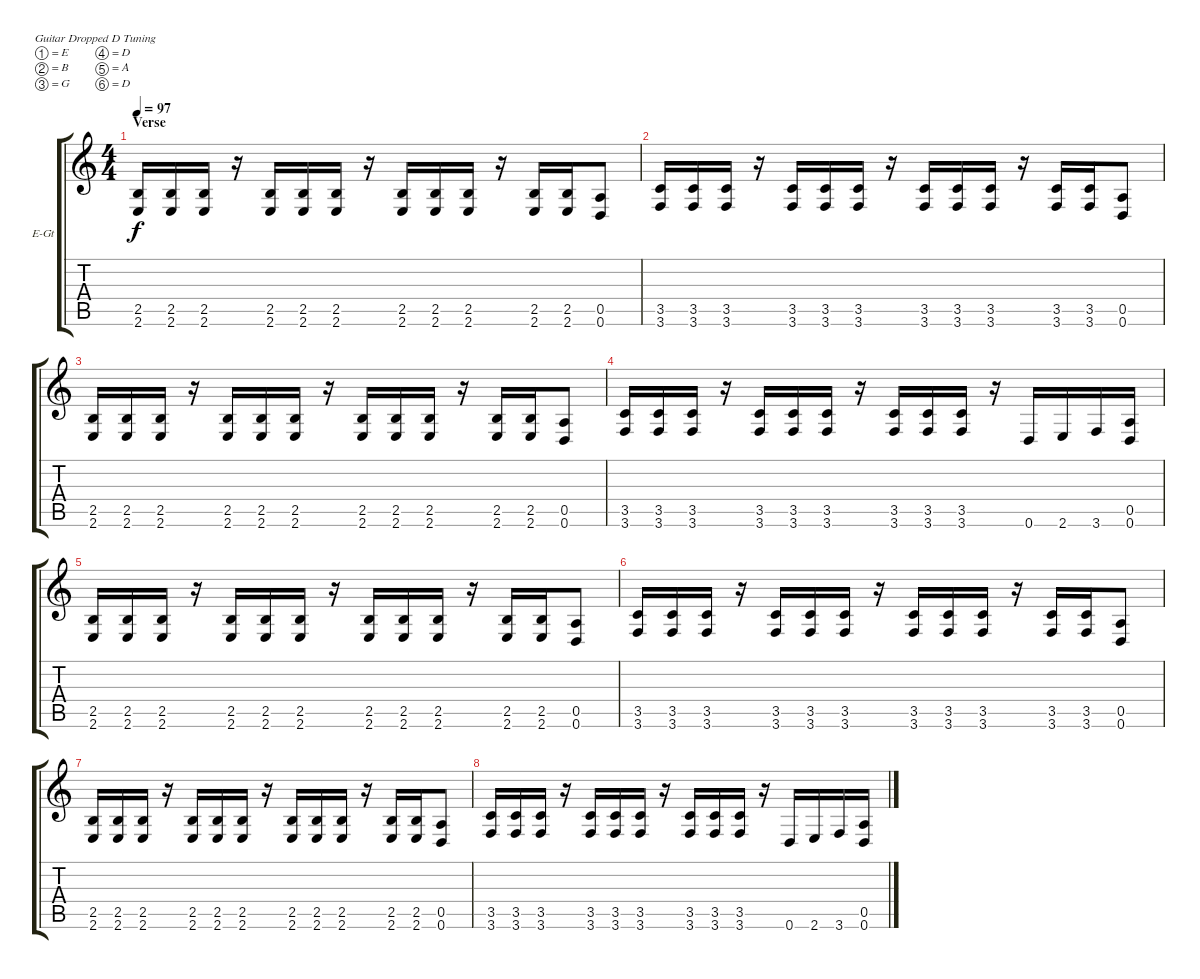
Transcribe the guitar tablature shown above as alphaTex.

\bracketExtendMode groupsimilarinstruments
\firstSystemTrackNameOrientation horizontal
\otherSystemsTrackNameOrientation horizontal
\track ("Jerry Horton" "E-Gt") {instrument distortionguitar}
\staff {score tabs}
\tuning (E4 B3 G3 D3 A2 D2)
\ts (4 4)
\section ("" "Verse")
\tempo 97
\clef g2
\ks c
(2.5 2.6).16{dy f} (2.5 2.6).16 (2.5 2.6).16 r.16 (2.5 2.6).16 (2.5 2.6).16 (2.5 2.6).16 r.16 (2.5 2.6).16 (2.5 2.6).16 (2.5 2.6).16 r.16 (2.5 2.6).16 (2.5 2.6).16 (0.5 0.6).8 |
(3.5 3.6).16 (3.5 3.6).16 (3.5 3.6).16 r.16 (3.5 3.6).16 (3.5 3.6).16 (3.5 3.6).16 r.16 (3.5 3.6).16 (3.5 3.6).16 (3.5 3.6).16 r.16 (3.5 3.6).16 (3.5 3.6).16 (0.6 0.5).8 |
(2.5 2.6).16 (2.5 2.6).16 (2.5 2.6).16 r.16 (2.5 2.6).16 (2.5 2.6).16 (2.5 2.6).16 r.16 (2.5 2.6).16 (2.5 2.6).16 (2.5 2.6).16 r.16 (2.5 2.6).16 (2.5 2.6).16 (0.5 0.6).8 |
(3.5 3.6).16 (3.5 3.6).16 (3.5 3.6).16 r.16 (3.5 3.6).16 (3.5 3.6).16 (3.5 3.6).16 r.16 (3.5 3.6).16 (3.5 3.6).16 (3.5 3.6).16 r.16 0.6.16 2.6.16 3.6.16 (0.5 0.6).16 |
(2.5 2.6).16 (2.5 2.6).16 (2.5 2.6).16 r.16 (2.5 2.6).16 (2.5 2.6).16 (2.5 2.6).16 r.16 (2.5 2.6).16 (2.5 2.6).16 (2.5 2.6).16 r.16 (2.5 2.6).16 (2.5 2.6).16 (0.5 0.6).8 |
(3.5 3.6).16 (3.5 3.6).16 (3.5 3.6).16 r.16 (3.5 3.6).16 (3.5 3.6).16 (3.5 3.6).16 r.16 (3.5 3.6).16 (3.5 3.6).16 (3.5 3.6).16 r.16 (3.5 3.6).16 (3.5 3.6).16 (0.6 0.5).8 |
(2.5 2.6).16 (2.5 2.6).16 (2.5 2.6).16 r.16 (2.5 2.6).16 (2.5 2.6).16 (2.5 2.6).16 r.16 (2.5 2.6).16 (2.5 2.6).16 (2.5 2.6).16 r.16 (2.5 2.6).16 (2.5 2.6).16 (0.5 0.6).8 |
(3.5 3.6).16 (3.5 3.6).16 (3.5 3.6).16 r.16 (3.5 3.6).16 (3.5 3.6).16 (3.5 3.6).16 r.16 (3.5 3.6).16 (3.5 3.6).16 (3.5 3.6).16 r.16 0.6.16 2.6.16 3.6.16 (0.5 0.6).16
